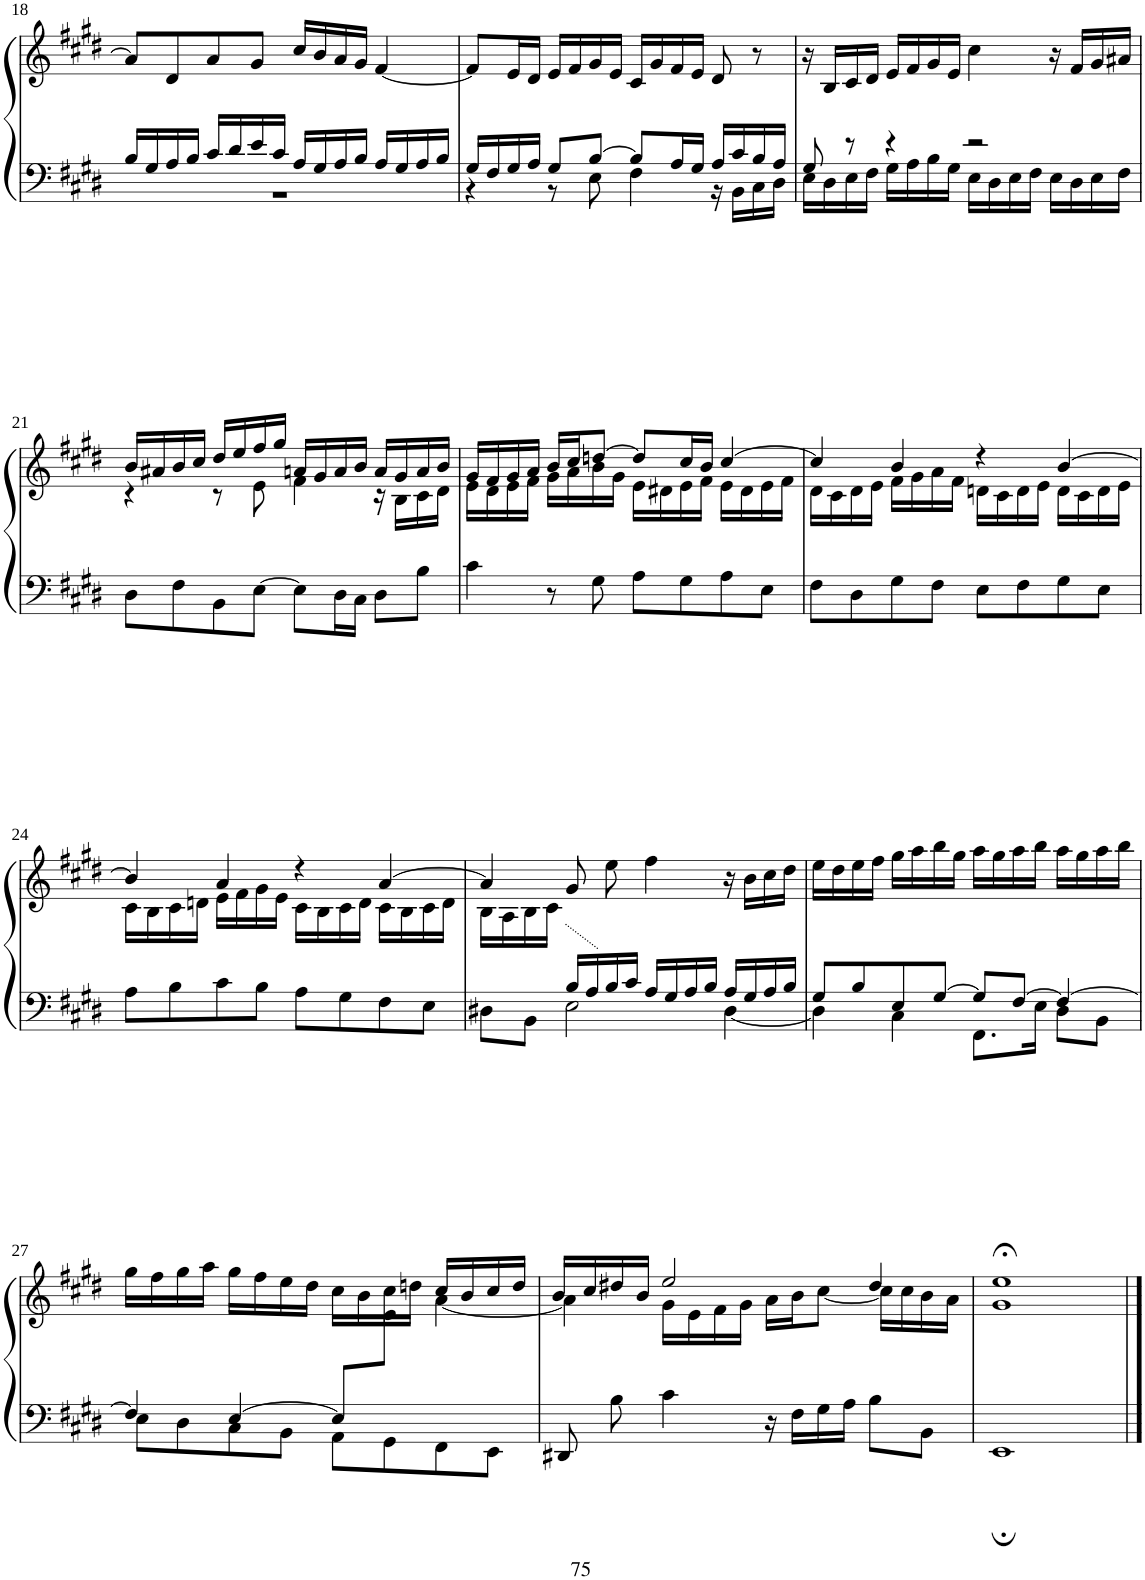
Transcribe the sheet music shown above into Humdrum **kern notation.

**kern	**kern
*part1	*part1
*staff2	*staff1
*I"Piano	*
*I'Pno	*
!!LO:PB:g=z
*clefF4	*clefG2
*k[f#c#g#d#]	*k[f#c#g#d#]
*M4/4	*M4/4
*met(c)	*met(c)
=18	=18
*^	*
16B/LL	1r	8a/L]
16G#/	.	.
16A/	.	8d#/
16B/JJ	.	.
16c#/LL	.	8a/
16d#/	.	.
16e/	.	8g#/J
16c#/JJ	.	.
16A/LL	.	16cc#/LL
16G#/	.	16b/
16A/	.	16a/
16B/JJ	.	16g#/JJ
16A/LL	.	[4f#/
16G#/	.	.
16A/	.	.
16B/JJ	.	.
=19	=19	=19
16G#/LL	4r	8f#/L]
16F#/	.	.
16G#/	.	16e/L
16A/JJ	.	16d#/JJ
8G#/L	8r	16e/LL
.	.	16f#/
[8B/J	8E\	16g#/
.	.	16e/JJ
8B/L]	4F#\	16c#/LL
.	.	16g#/
16A/L	.	16f#/
16G#/JJ	.	16e/JJ
16A/LL	16r	8d#/
16c#/	16BB\LL	.
16B/	16C#\	8r
16A/JJ	16D#\JJ	.
=20	=20	=20
8G#/	16E\LL	16r
.	16D#\	16B/LL
8r	16E\	16c#/
.	16F#\JJ	16d#/JJ
4r	16G#\LL	16e/LL
.	16A\	16f#/
.	16B\	16g#/
.	16G#\JJ	16e/JJ
2r	16E\LL	4cc#\
.	16D#\	.
.	16E\	.
.	16F#\JJ	.
.	16E\LL	16r
.	16D#\	16f#/LL
.	16E\	16g#/
.	16F#\JJ	16a#X/JJ
*v	*v	*
!!LO:LB:g=z
=21	=21
*	*^
8D#\L	16b/LL	4r
.	16a#X/	.
8F#\	16b/	.
.	16cc#/JJ	.
8BB\	16dd#/LL	8r
.	16ee/	.
[8E\J	16ff#/	8e\
.	16gg#/JJ	.
8E\L]	16an/LL	4f#\
.	16g#/	.
16D#\L	16a/	.
16C#\JJ	16b/JJ	.
8D#\L	16a/LL	16r
.	16g#/	16B\LL
8B\J	16a/	16c#\
.	16b/JJ	16d#\JJ
=22	=22	=22
4c#\	16g#/LL	16e\LL
.	16f#/	16d#\
.	16g#/	16e\
.	16a/JJ	16f#\JJ
8r	16b/LL	16g#\LL
.	16cc#/J	16a\
8G#\	[8ddn/J	16b\
.	.	16g#\JJ
8A\L	8dd/L]	16e\LL
.	.	16d#X\
8G#\	16cc#/L	16e\
.	16b/JJ	16f#\JJ
8A\	[4cc#/	16e\LL
.	.	16d#\
8E\J	.	16e\
.	.	16f#\JJ
=23	=23	=23
8F#\L	4cc#/]	16d#\LL
.	.	16c#\
8D#\	.	16d#\
.	.	16e\JJ
8G#\	4b/	16f#\LL
.	.	16g#\
8F#\J	.	16a\
.	.	16f#\JJ
8E\L	4r	16dn\LL
.	.	16c#\
8F#\	.	16d\
.	.	16e\JJ
8G#\	[4b/	16d\LL
.	.	16c#\
8E\J	.	16d\
.	.	16e\JJ
!!LO:LB:g=z	!!
=24	=24	=24
8A\L	4b/]	16c#\LL
.	.	16B\
8B\	.	16c#\
.	.	16dn\JJ
8c#\	4a/	16e\LL
.	.	16f#\
8B\J	.	16g#\
.	.	16e\JJ
8A\L	4r	16c#\LL
.	.	16B\
8G#\	.	16c#\
.	.	16d\JJ
8F#\	[4a/	16c#\LL
.	.	16B\
8E\J	.	16c#\
.	.	16d\JJ
=25	=25	=25
*^	*	*
4ryy	8D#X\L	4a/]	16B\LL
.	.	.	16A\
.	8BB\J	.	16B\
.	.	.	16c#\JJ
16B/LL	2E\	8g#/	2.ryy
16A/	.	.	.
16B/	.	8ee\	.
16c#/JJ	.	.	.
16A/LL	.	4ff#\	.
16G#/	.	.	.
16A/	.	.	.
16B/JJ	.	.	.
16A/LL	[4D#\	16r	.
16G#/	.	16b\LL	.
16A/	.	16cc#\	.
16B/JJ	.	16dd#\JJ	.
*	*	*v	*v
=26	=26	=26
8G#/L	4D#\]	16ee\LL
.	.	16dd#\
8B/	.	16ee\
.	.	16ff#\JJ
8E/	4C#\	16gg#\LL
.	.	16aa\
[8G#/J	.	16bb\
.	.	16gg#\JJ
8G#/L]	8.FF#\L	16aa\LL
.	.	16gg#\
[8F#/J	.	16aa\
.	16E\Jk	16bb\JJ
4F#/_	8D#\L	16aa\LL
.	.	16gg#\
.	8BB\J	16aa\
.	.	16bb\JJ
!!LO:LB:g=z
=27	=27	=27
*	*	*^
*	*	*	*^
4F#/]	8E\L	16gg#\LL	2.ryy	8ryy
.	.	16ff#\	.	.
*	*	*	*v	*v
.	8D#\	16gg#\	.
.	.	16aa\JJ	.
[4E/	8C#\	16gg#\LL	.
.	.	16ff#\	.
.	8BB\J	16ee\	.
.	.	16dd#\JJ	.
8E/L]	8AA\L	16cc#\LL	.
.	.	16b\	.
*	*	*	*^
8ryy	8GG#\	16cc#\	.	8e\J
.	.	16ddn\JJ	.	.
4ryy	8FF#\	16cc#/LL	[4a\	4ryy
.	.	16b/	.	.
.	8EE\J	16cc#/	.	.
.	.	16dd/JJ	.	.
*v	*v	*	*	*
*	*	*v	*v
=28	=28	=28
8DD#X/	16b/LL	4a\]
.	16cc#/	.
8B\	16dd#X/	.
.	16b/JJ	.
4c#\	2ee/	16g#\LL
.	.	16e\
.	.	16f#\
.	.	16g#\JJ
16r	.	16a\LL
16F#\LL	.	16b\J
16G#\	.	[8cc#\J
16A\JJ	.	.
8B\L	4dd#/	16cc#\LL]
.	.	16cc#\
8BB\J	.	16b\
.	.	16a\JJ
=29	=29	=29
1EE;	1ee;<	1g#
*	*v	*v
==	==
*-	*-
